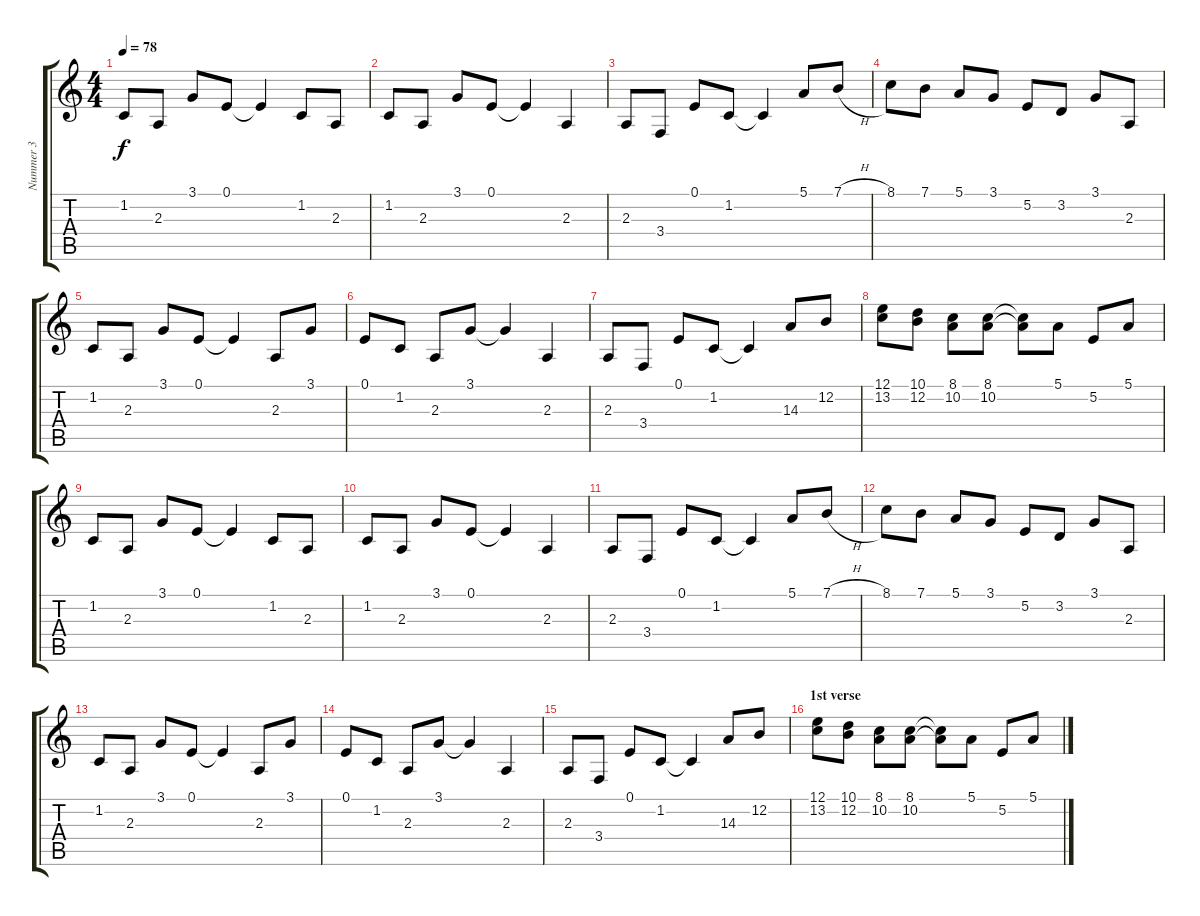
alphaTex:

\track ("Nummer 3" "Nummer 3") {instrument brightacousticpiano}
\staff {score tabs}
\tuning (E4 B3 G3 D3 A2 E2) {hide}
\ts (4 4)
\tempo 78
\clef g2
\ks c
1.2.8{dy f} 2.3.8 3.1.8 0.1.8 0.1{t}.4 1.2.8 2.3.8 |
1.2.8 2.3.8 3.1.8 0.1.8 0.1{t}.4 2.3.4 |
2.3.8 3.4.8 0.1.8 1.2.8 1.2{t}.4 5.1.8 7.1{h}.8 |
8.1.8 7.1.8 5.1.8 3.1.8 5.2.8 3.2.8 3.1.8 2.3.8 |
1.2.8 2.3.8 3.1.8 0.1.8 0.1{t}.4 2.3.8 3.1.8 |
0.1.8 1.2.8 2.3.8 3.1.8 3.1{t}.4 2.3.4 |
2.3.8 3.4.8 0.1.8 1.2.8 1.2{t}.4 14.3.8 12.2.8 |
(12.1 13.2).8 (10.1 12.2).8 (8.1 10.2).8 (8.1 10.2).8 (8.1{t} 10.2{t}).8 5.1.8 5.2.8 5.1.8 |
1.2.8 2.3.8 3.1.8 0.1.8 0.1{t}.4 1.2.8 2.3.8 |
1.2.8 2.3.8 3.1.8 0.1.8 0.1{t}.4 2.3.4 |
2.3.8 3.4.8 0.1.8 1.2.8 1.2{t}.4 5.1.8 7.1{h}.8 |
8.1.8 7.1.8 5.1.8 3.1.8 5.2.8 3.2.8 3.1.8 2.3.8 |
1.2.8 2.3.8 3.1.8 0.1.8 0.1{t}.4 2.3.8 3.1.8 |
0.1.8 1.2.8 2.3.8 3.1.8 3.1{t}.4 2.3.4 |
2.3.8 3.4.8 0.1.8 1.2.8 1.2{t}.4 14.3.8 12.2.8 |
\section ("" "1st verse")
(12.1 13.2).8 (10.1 12.2).8 (8.1 10.2).8 (8.1 10.2).8 (8.1{t} 10.2{t}).8 5.1.8 5.2.8 5.1.8
